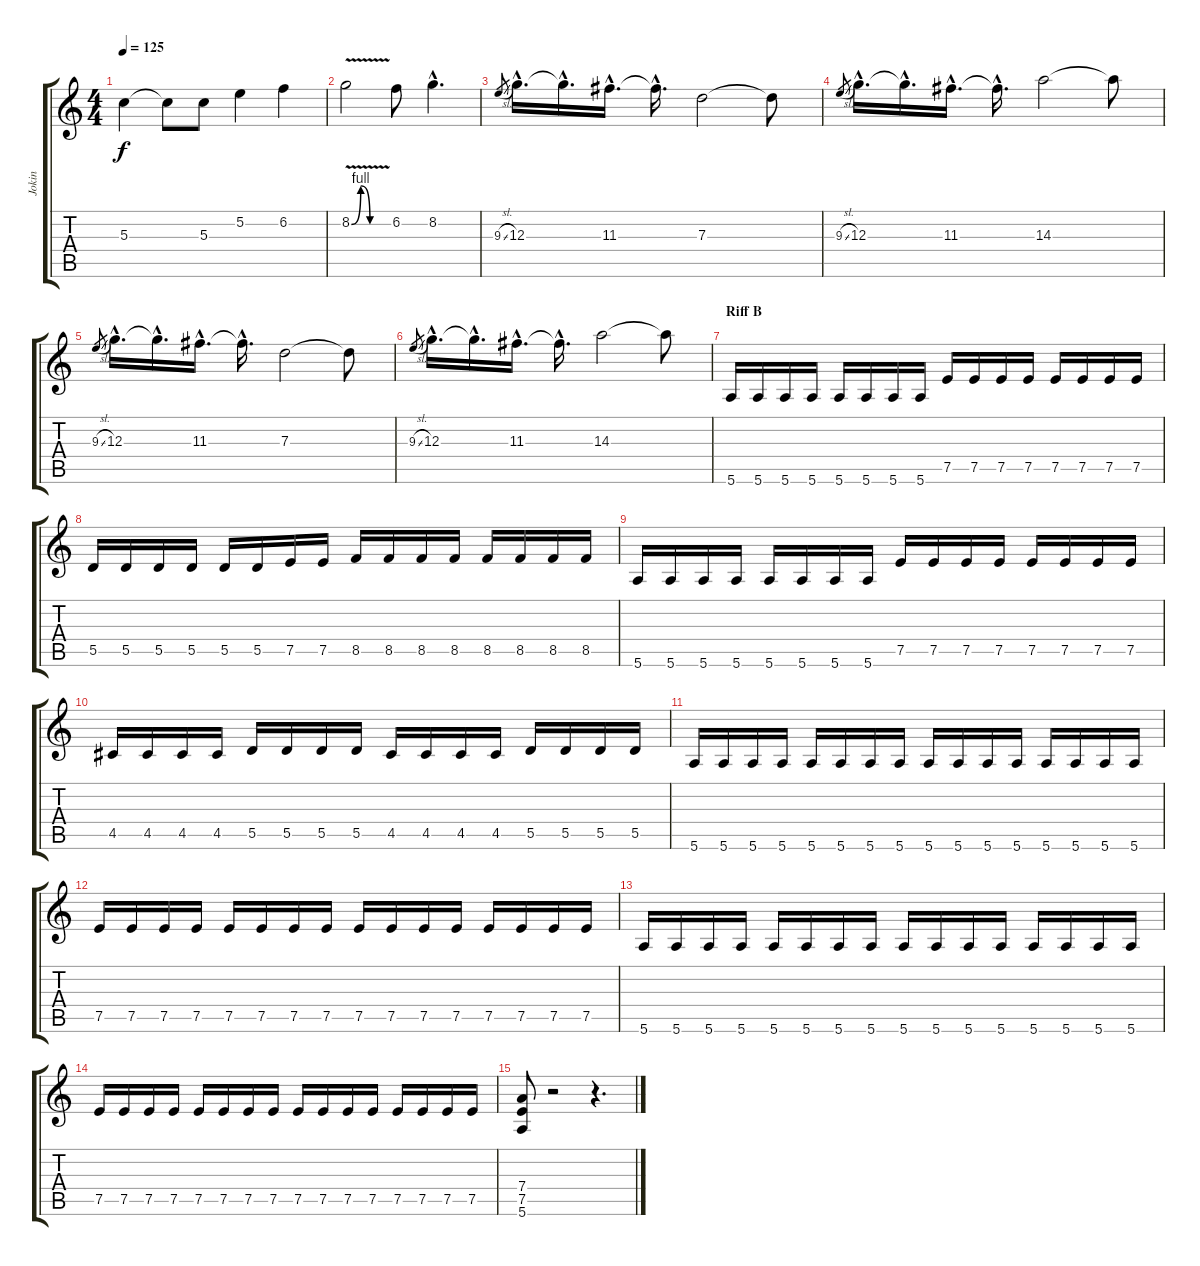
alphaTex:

\track ("Jokin" "Jokin") {instrument electricguitarjazz}
\staff {score tabs}
\tuning (E4 B3 G3 D3 A2 E2) {hide}
\ts (4 4)
\tempo 125
\clef g2
\ks c
5.3{t}.4{dy f} 5.3{t}.8 5.3.8 5.2.4 6.2.4 |
8.2{be (custom 0 0 15 4 30 0 60 0) v}.2 6.2.8 8.2{hac}.4{d} |
9.3{sl}.8{gr} 12.3{hac}.16{d} 12.3{hac t}.16{d} 11.3{hac}.16{d} 11.3{hac t}.16{d} 7.3.2 7.3{t}.8 |
9.3{sl}.8{gr} 12.3{hac}.16{d} 12.3{hac t}.16{d} 11.3{hac}.16{d} 11.3{hac t}.16{d} 14.3.2 14.3{t}.8 |
9.3{sl}.8{gr} 12.3{hac}.16{d} 12.3{hac t}.16{d} 11.3{hac}.16{d} 11.3{hac t}.16{d} 7.3.2 7.3{t}.8 |
9.3{sl}.8{gr} 12.3{hac}.16{d} 12.3{hac t}.16{d} 11.3{hac}.16{d} 11.3{hac t}.16{d} 14.3.2 14.3{t}.8 |
\section ("" "Riff B")
5.6.16{volume 9} 5.6.16 5.6.16 5.6.16 5.6.16 5.6.16 5.6.16 5.6.16 7.5.16 7.5.16 7.5.16 7.5.16 7.5.16 7.5.16 7.5.16 7.5.16 |
5.5.16 5.5.16 5.5.16 5.5.16 5.5.16 5.5.16 7.5.16 7.5.16 8.5.16 8.5.16 8.5.16 8.5.16 8.5.16 8.5.16 8.5.16 8.5.16 |
5.6.16 5.6.16 5.6.16 5.6.16 5.6.16 5.6.16 5.6.16 5.6.16 7.5.16 7.5.16 7.5.16 7.5.16 7.5.16 7.5.16 7.5.16 7.5.16 |
4.5.16 4.5.16 4.5.16 4.5.16 5.5.16 5.5.16 5.5.16 5.5.16 4.5.16 4.5.16 4.5.16 4.5.16 5.5.16 5.5.16 5.5.16 5.5.16 |
5.6.16 5.6.16 5.6.16 5.6.16 5.6.16 5.6.16 5.6.16 5.6.16 5.6.16 5.6.16 5.6.16 5.6.16 5.6.16 5.6.16 5.6.16 5.6.16 |
7.5.16 7.5.16 7.5.16 7.5.16 7.5.16 7.5.16 7.5.16 7.5.16 7.5.16 7.5.16 7.5.16 7.5.16 7.5.16 7.5.16 7.5.16 7.5.16 |
5.6.16 5.6.16 5.6.16 5.6.16 5.6.16 5.6.16 5.6.16 5.6.16 5.6.16 5.6.16 5.6.16 5.6.16 5.6.16 5.6.16 5.6.16 5.6.16 |
7.5.16 7.5.16 7.5.16 7.5.16 7.5.16 7.5.16 7.5.16 7.5.16 7.5.16 7.5.16 7.5.16 7.5.16 7.5.16 7.5.16 7.5.16 7.5.16 |
(7.4 7.5 5.6).8{volume 13} r.2 r.4{d}
